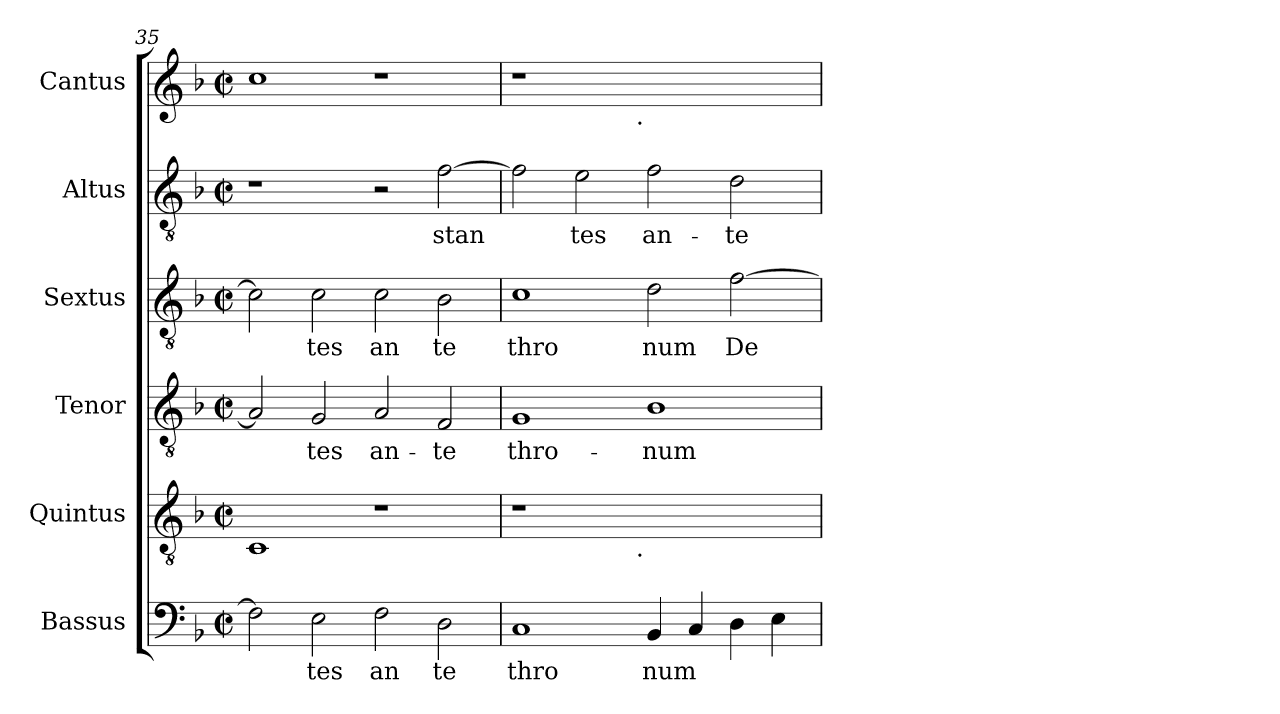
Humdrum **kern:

**kern	**text	**kern	**text	**kern	**text	**kern	**text	**kern	**text	**kern	**text
*part6	*part6	*part5	*part5	*part4	*part4	*part3	*part3	*part2	*part2	*part1	*part1
*staff6	*staff6	*staff5	*staff5	*staff4	*staff4	*staff3	*staff3	*staff2	*staff2	*staff1	*staff1
*I"Bassus	*	*I"Quintus	*	*I"Tenor	*	*I"Sextus	*	*I"Altus	*	*I"Cantus	*
*clefF4	*	*clefGv2	*	*clefGv2	*	*clefGv2	*	*clefGv2	*	*clefG2	*
*k[b-]	*	*k[b-]	*	*k[b-]	*	*k[b-]	*	*k[b-]	*	*k[b-]	*
*F:	*	*F:	*	*F:	*	*F:	*	*F:	*	*F:	*
*M2/2	*	*M2/2	*	*M2/2	*	*M2/2	*	*M2/2	*	*M2/2	*
*met(c|)	*	*met(c|)	*	*met(c|)	*	*met(c|)	*	*met(c|)	*	*met(c|)	*
=35	=35	=35	=35	=35	=35	=35	=35	=35	=35	=35	=35
!	!LO:LY:b:cj	!	!LO:LY:b:cj	!	!LO:LY:b:cj	!	!LO:LY:b:cj	!	!	!	!LO:LY:b:cj
2F\]	.	1C	.	2A/]	--	2c\]	.	1r	.	1cc	.
!	!LO:LY:b:cj	!	!	!	!LO:LY:b:cj	!	!LO:LY:b:cj	!	!	!	!
2E\	tes	.	.	2G/	-tes	2c\	tes	.	.	.	.
!	!LO:LY:b:cj	!	!	!	!LO:LY:b:cj	!	!LO:LY:b:cj	!	!	!	!
2F\	an	1r	.	2A/	an-	2c\	an	2r	.	1r	.
!	!LO:LY:b:cj	!	!	!	!LO:LY:b:cj	!	!LO:LY:b:cj	!	!LO:LY:b:cj	!	!
2D\	te	.	.	2F/	-te	2B-\	te	[>2f\	stan-	.	.
=36	=36	=36	=36	=36	=36	=36	=36	=36	=36	=36	=36
!	!LO:LY:b:cj	!	!	!	!LO:LY:b:cj	!	!LO:LY:b:cj	!	!LO:LY:b:cj	!	!
*	*	*^	*	*	*	*	*	*	*	*^	*
1C	thro	1r	2ryy	.	1G	thro-	1c	thro	2f\]	--	1r	2ryy	.
!	!	!	!	!	!	!	!	!	!	!LO:LY:b:cj	!	!	!
.	.	.	4...ryy	.	.	.	.	.	2e\	-tes	.	4...ryy	.
!	!	!	!	!	!	!	!	!	!	!	!	!LO:TX:b:t=.	!
!	!	!	!LO:TX:b:t=.	!	!	!	!	!	!	!	!	!	!
.	.	.	1ryy	.	.	.	.	.	.	.	.	1ryy	.
!	!LO:LY:b:cj	!	!	!	!	!LO:LY:b:cj	!	!LO:LY:b:cj	!	!LO:LY:b:cj	!	!	!
4BB-/	num	1ryy	.	.	1B-	-num	2d\	num	2f\	an-	1ryy	.	.
!	!LO:LY:b:cj	!	!	!	!	!	!	!	!	!	!	!	!
4C/	.	.	.	.	.	.	.	.	.	.	.	.	.
!	!LO:LY:b:cj	!	!	!	!	!	!	!LO:LY:b:cj	!	!LO:LY:b:cj	!	!	!
4D\	.	.	.	.	.	.	[>2f\	De	2d\	-te	.	.	.
!	!LO:LY:b:cj	!	!	!	!	!	!	!	!	!	!	!	!
4E\	.	.	.	.	.	.	.	.	.	.	.	.	.
.	.	.	32ryy	.	.	.	.	.	.	.	.	32ryy	.
*	*	*v	*v	*	*	*	*	*	*	*	*v	*v	*
=	=	=	=	=	=	=	=	=	=	=	=
*-	*-	*-	*-	*-	*-	*-	*-	*-	*-	*-	*-
